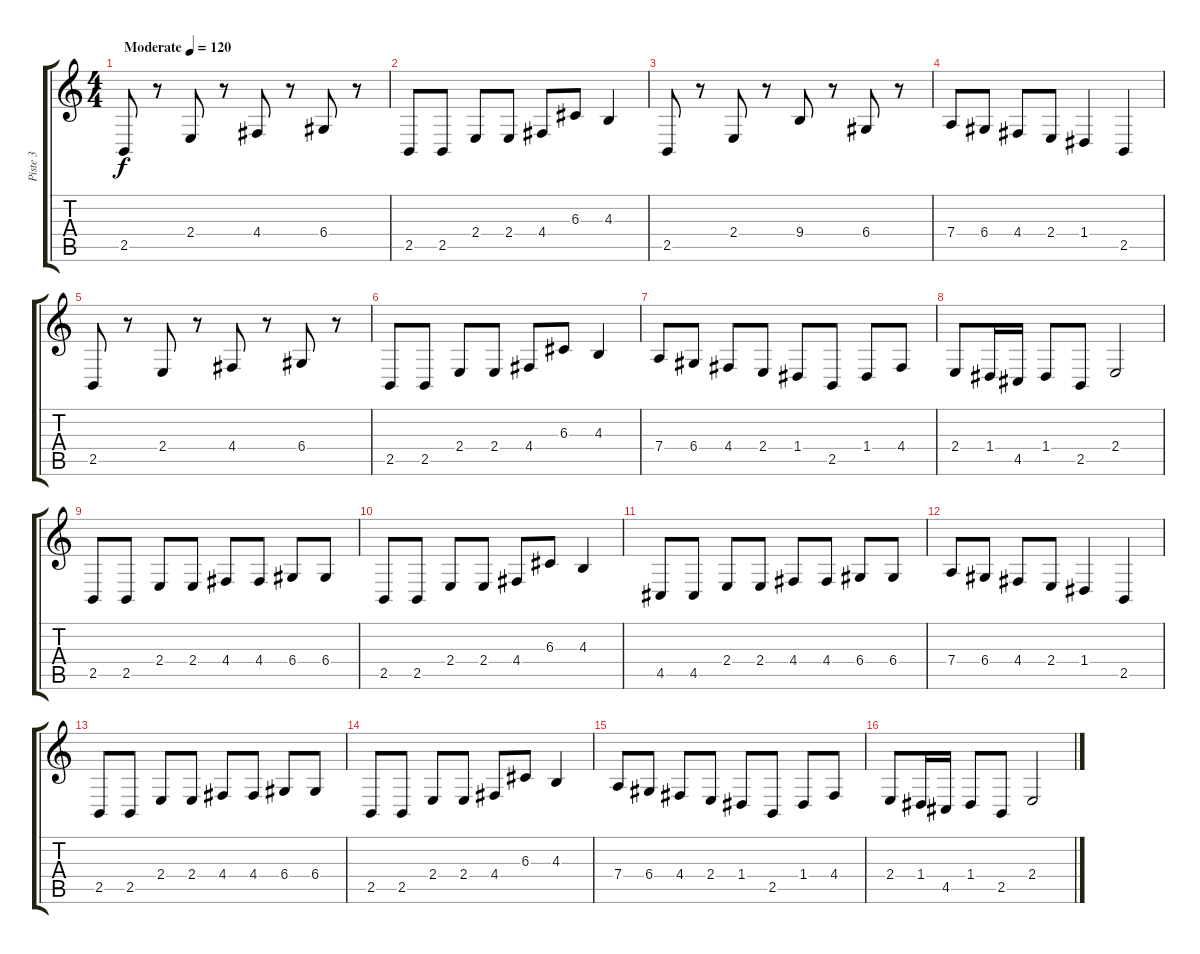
\track ("Piste 3" "Piste 3") {instrument pizzicatostrings}
\staff {score tabs}
\tuning (E4 B3 G3 D3 A2 E2) {hide}
\ts (4 4)
\tempo (120 "Moderate")
\clef g2
\ks c
2.5.8{dy f instrument pizzicatostrings} r.8 2.4.8 r.8 4.4.8 r.8 6.4.8 r.8 |
2.5.8 2.5.8 2.4.8 2.4.8 4.4.8 6.3.8 4.3.4 |
2.5.8 r.8 2.4.8 r.8 9.4.8 r.8 6.4.8 r.8 |
7.4.8 6.4.8 4.4.8 2.4.8 1.4.4 2.5.4 |
2.5.8 r.8 2.4.8 r.8 4.4.8 r.8 6.4.8 r.8 |
2.5.8 2.5.8 2.4.8 2.4.8 4.4.8 6.3.8 4.3.4 |
7.4.8 6.4.8 4.4.8 2.4.8 1.4.8 2.5.8 1.4.8 4.4.8 |
2.4.8 1.4.16 4.5.16 1.4.8 2.5.8 2.4.2 |
2.5.8 2.5.8 2.4.8 2.4.8 4.4.8 4.4.8 6.4.8 6.4.8 |
2.5.8 2.5.8 2.4.8 2.4.8 4.4.8 6.3.8 4.3.4 |
4.5.8 4.5.8 2.4.8 2.4.8 4.4.8 4.4.8 6.4.8 6.4.8 |
7.4.8 6.4.8 4.4.8 2.4.8 1.4.4 2.5.4 |
2.5.8 2.5.8 2.4.8 2.4.8 4.4.8 4.4.8 6.4.8 6.4.8 |
2.5.8 2.5.8 2.4.8 2.4.8 4.4.8 6.3.8 4.3.4 |
7.4.8 6.4.8 4.4.8 2.4.8 1.4.8 2.5.8 1.4.8 4.4.8 |
2.4.8 1.4.16 4.5.16 1.4.8 2.5.8 2.4.2
